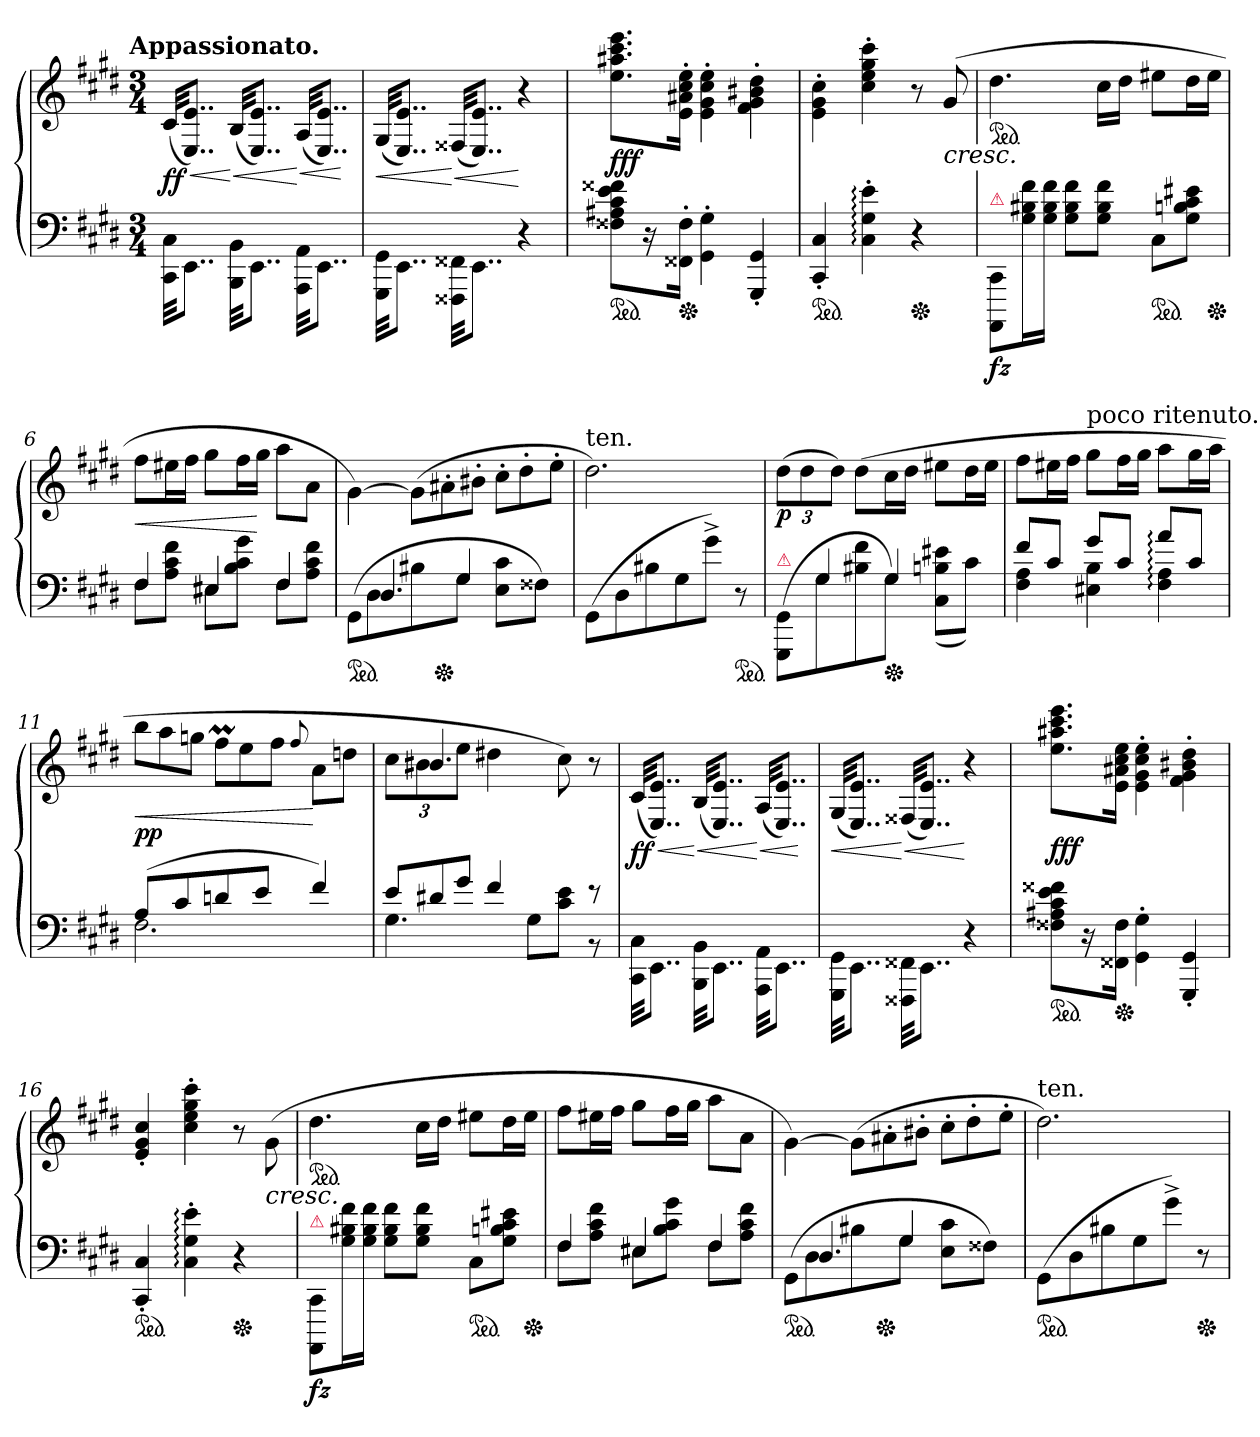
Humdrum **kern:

**kern	**kern	**dynam
*part1	*part1	*part1
*staff2	*staff1	*staff1/2
*clefF4	*clefG2	*
*k[f#c#g#d#]	*k[f#c#g#d#]	*
*c#:	*c#:	*
!!LO:TX:omd:t=Appassionato.
*M3/4	*M3/4	*
=1	=1	=1
32CC# 32C#KKL	(>32c#KKL	< ff
8..EE\J	8..E/ 8..e/J)	.
32BBB 32BBKKL	(>32BKKL	[ <
8..EE\J	8..E/ 8..e/J)	.
32AAA 32AAKKL	(>32AKKL	[ <
8..EE\J	8..E/ 8..e/J)	.
.	.	[
=2	=2	=2
32GGG#\ 32GG#\KKL	(>32G#/KKL	<
8..EE\J	8..E/ 8..e/J)	.
32FFF##X\ 32FF##X\KKL	(>32F##X/KKL	[ <
8..EE\J	8..E/ 8..e/J)	.
4r	4r	[
=3	=3	=3
!LO:TX:b:color=crimson:t=⚠	!	!
*ped	*	*
8F##X 8A#X 8c# 8e 8f##XL	8.ee 8.aa#X 8.ccc# 8.eeeL	fff
16r	.	.
*Xped	*	*
16FF##X'> 16F##'>Jk	16e'> 16a#X'> 16cc#'> 16ee'>Jk	.
4GG#'>\ 4G#'>\	4e'>\ 4g#'>\ 4cc#'>\ 4ee'>\	.
4GGG#' 4GG#'	4f#'>\ 4g#'>\ 4b#X'>\ 4dd#'>\	.
=4	=4	=4
*ped	*	*
4CC#' 4C#'	4e'>\ 4g#'>\ 4cc#'>\	.
4C#:' 4G#:' 4e:'	4cc#'> 4ee'> 4gg#'> 4ccc#'>	.
*Xped	*	*
4r	8r	.
.	(>8g#	<
=5	=5	=5
!LO:TX:a:color=crimson:t=⚠	!	!
!	!	!LO:DY:b=2
*	*ped	*
8AAAA/ 8CC#/L	4.dd#	fz
16G#\ 16B#X\ 16f#\L	.	.
16G#\ 16B#\ 16f#\JJ	.	.
8G# 8B# 8f#L	.	.
8G# 8B# 8f#J	16cc#LL	.
.	16dd#JJ	.
*ped	*	*
8C#L	8ee#XL	.
8G# 8Bn 8c# 8e#XJ	16dd#L	.
*Xped	*	*
.	16ee#JJ	.
.	.	[
=6	=6	=6
*^	*	*
4F#	8F#L	8ff#L	<
.	8A 8c# 8f#J	16ee#XL	.
.	.	16ff#JJ	.
4E#X	8E#XL	8gg#L	.
.	8B 8c# 8g#J	16ff#L	.
.	.	16gg#JJ	[
4F#	8F#L	8aaL	.
.	8A 8c# 8f#J	8aJ	.
=7	=7	=7	=7
*ped	*	*	*
8ryy	(>8GG#L	[4g#\)	.
!LO:N:vis=4.	!	!	!
4D#	8D#	.	.
*	*	*Xtuplet	*
.	8B#X	(>12g#\L]	.
*Xped	*	*	*
.	.	12a#X'	.
4G#	8G#J	.	.
.	.	12b#X'J	.
.	8E 8c#L	12cc#'\L	.
.	.	12dd#'	.
8ryy	8F##XJ)	.	.
.	.	12ee'J	.
*v	*v	*	*
=8	=8	=8
!	!LO:TX:a:t=ten.	!
(>8GG#L	2.dd#)	.
8D#	.	.
8B#X	.	.
8G#	.	.
8g#^<\J)	.	.
*ped	*	*
8r	.	.
=9	=9	=9
*^	*	*
*	*	*tuplet	*
!LO:TX:a:color=crimson:t=⚠	!	!	!
8ryy	(>8GGG#/ 8GG#/L	(>12dd#L	p
.	.	12dd#	.
4G#	8G#\	.	.
.	.	12dd#J)	.
.	8B#X\ 8f#\	(>8dd#L	.
*Xped	*	*	*
4G#	8G#\J)	16cc#L	.
.	.	16dd#JJ	.
.	(>8C# 8Bn 8e#XL	8ee#XL	.
8ryy	8c#J)	16dd#L	.
.	.	16ee#JJ	.
=10	=10	=10	=10
8f#L	4F# 4A	8ff#L	.
8c#J	.	16ee#XL	.
.	.	16ff#JJ	.
!	!	!LO:TX:a:t=poco ritenuto.	!
8g#L	4E#X 4B	8gg#L	.
8c#J	.	16ff#L	.
.	.	16gg#JJ	.
8a:L	4F#: 4A:	8aaL	.
8c#J	.	16gg#L	.
.	.	16aaJJ	.
=11	=11	=11	=11
*	*	*Xtuplet	*
!	!	!	!LO:HP:b
(<8AL	2.F#	12bbL	< pp
.	.	12aa	.
8c#	.	.	.
.	.	12ggnJ	.
8dn	.	12ff#mL	.
.	.	12ee	.
8eJ	.	.	.
.	.	12ff#J	.
.	.	8qqff#/	.
4f#)	.	8aL	[
.	.	8ddnJ	.
=12	=12	=12	=12
*	*	*^	*
*Xtuplet	*	*	*tuplet	*
12eL	4.G#	12ryy	12cc#L	.
12d#X	.	6.b#X	12b#X	.
12g#J	.	.	12eeJ	.
4f#	.	.	4dd#X	.
.	.	6ryy	.	.
.	8G#L	.	.	.
8ryy	8c# 8eJ	4ryy	8cc#)	.
8r	8r	.	8r	.
*v	*v	*	*	*
*	*v	*v	*
=13	=13	=13
32CC# 32C#KKL	(>32c#KKL	< ff
8..EE\J	8..E/ 8..e/J)	.
32BBB 32BBKKL	(>32BKKL	[ <
8..EE\J	8..E/ 8..e/J)	.
32AAA 32AAKKL	(>32AKKL	[ <
8..EE\J	8..E/ 8..e/J)	.
.	.	[
=14	=14	=14
32GGG#\ 32GG#\KKL	(>32G#/KKL	<
8..EE\J	8..E/ 8..e/J)	.
32FFF##X\ 32FF##X\KKL	(>32F##X/KKL	[ <
8..EE\J	8..E/ 8..e/J)	.
4r	4r	[
=15	=15	=15
!LO:TX:b:color=crimson:t=⚠	!	!
*ped	*	*
8F##X 8A#X 8c# 8e 8f##XL	8.ee 8.aa#X 8.ccc# 8.eeeL	fff
16r	.	.
*Xped	*	*
16FF##X 16F##Jk	16e 16a#X 16cc# 16eeJk	.
4GG#'>\ 4G#'>\	4e'>\ 4g#'>\ 4cc#'>\ 4ee'>\	.
4GGG#' 4GG#'	4f#'>\ 4g#'>\ 4b#X'>\ 4dd#'>\	.
=16	=16	=16
*ped	*	*
4CC#' 4C#'	4e'< 4g#'< 4cc#'<	.
4C#:' 4G#:' 4e:'	4cc#'> 4ee'> 4gg#'> 4ccc#'>	.
*Xped	*	*
4r	8r	.
.	(>8g#\	<
=17	=17	=17
!LO:TX:a:color=crimson:t=⚠	!	!
!	!	!LO:DY:b=2
*	*ped	*
8AAAA/ 8CC#/L	4.dd#	fz
16G#\ 16B#X\ 16f#\L	.	.
16G#\ 16B#\ 16f#\JJ	.	.
8G# 8B# 8f#L	.	.
8G# 8B# 8f#J	16cc#LL	.
.	16dd#JJ	.
*ped	*	*
8C#L	8ee#XL	.
8G# 8Bn 8c# 8e#XJ	16dd#L	.
*Xped	*	*
.	16ee#JJ	.
=18	=18	=18
*^	*	*
4F#	8F#L	8ff#L	.
.	8A 8c# 8f#J	16ee#XL	.
.	.	16ff#JJ	.
4E#X	8E#XL	8gg#L	.
.	8B 8c# 8g#J	16ff#L	.
.	.	16gg#JJ	.
4F#	8F#L	8aaL	.
.	8A 8c# 8f#J	8aJ	[
=19	=19	=19	=19
*ped	*	*	*
8ryy	(>8GG#L	[4g#\)	.
!LO:N:vis=4.	!	!	!
4D#	8D#	.	.
*	*	*Xtuplet	*
.	8B#X	(>12g#\L]	.
*Xped	*	*	*
.	.	12a#X'	.
4G#	8G#J	.	.
.	.	12b#X'J	.
.	8E 8c#L	12cc#'\L	.
.	.	12dd#'	.
8ryy	8F##XJ)	.	.
.	.	12ee'J	.
*v	*v	*	*
=20	=20	=20
!	!LO:TX:a:t=ten.	!
*ped	*	*
(>8GG#L	2.dd#)	.
8D#	.	.
8B#X	.	.
8G#	.	.
8g#^<\J)	.	.
*Xped	*	*
8r	.	.
=	=	=
*-	*-	*-
